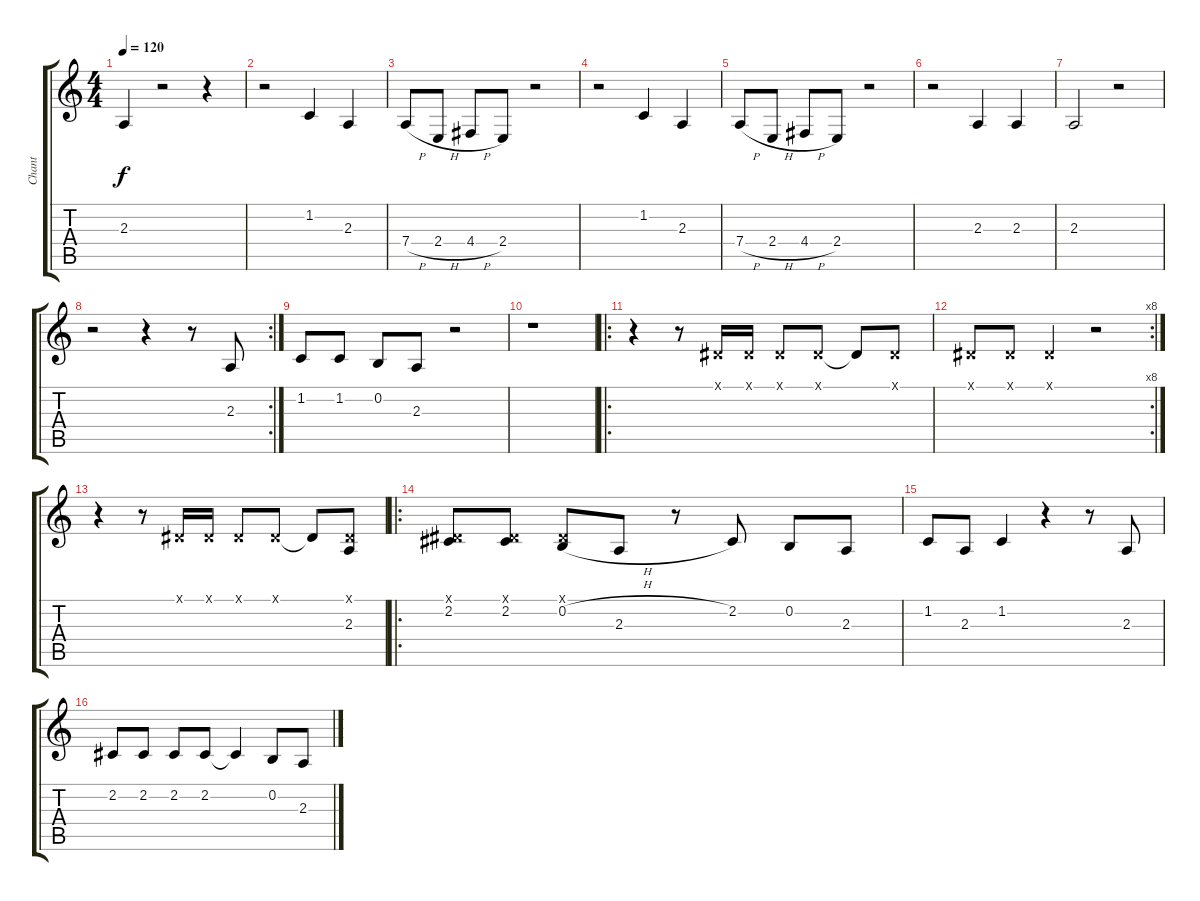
\track ("Chant" "Chant") {instrument voiceoohs}
\staff {score tabs}
\tuning (E4 B3 G3 D3 A2 E2) {hide}
\ts (4 4)
\tempo 120
\clef g2
\ks c
2.3.4{dy f} r.2 r.4 |
r.2 1.2.4 2.3.4 |
7.4{h}.8 2.4{h}.8 4.4{h}.8 2.4.8 r.2 |
r.2 1.2.4 2.3.4 |
7.4{h}.8 2.4{h}.8 4.4{h}.8 2.4.8 r.2 |
r.2 2.3.4 2.3.4 |
2.3.2 r.2 |
\rc 2
r.2 r.4 r.8 2.3.8 |
1.2.8 1.2.8 0.2.8 2.3.8 r.2 |
r.1 |
\ro
r.4 r.8 -1.1{x}.16 -1.1{x}.16 -1.1{x}.8 -1.1{x}.8 -1.1{t}.8 -1.1{x}.8 |
\rc 8
-1.1{x}.8 -1.1{x}.8 -1.1{x}.4 r.2 |
r.4 r.8 -1.1{x}.16 -1.1{x}.16 -1.1{x}.8 -1.1{x}.8 -1.1{t}.8 (-1.1{x} 2.3).8 |
\ro
(-1.1{x} 2.2).8 (-1.1{x} 2.2).8 (-1.1{x} 0.2{h}).8 2.3.8 r.8 2.2.8 0.2.8 2.3.8 |
1.2.8 2.3.8 1.2.4 r.4 r.8 2.3.8 |
2.2.8 2.2.8 2.2.8 2.2.8 2.2{t}.4 0.2.8 2.3.8
